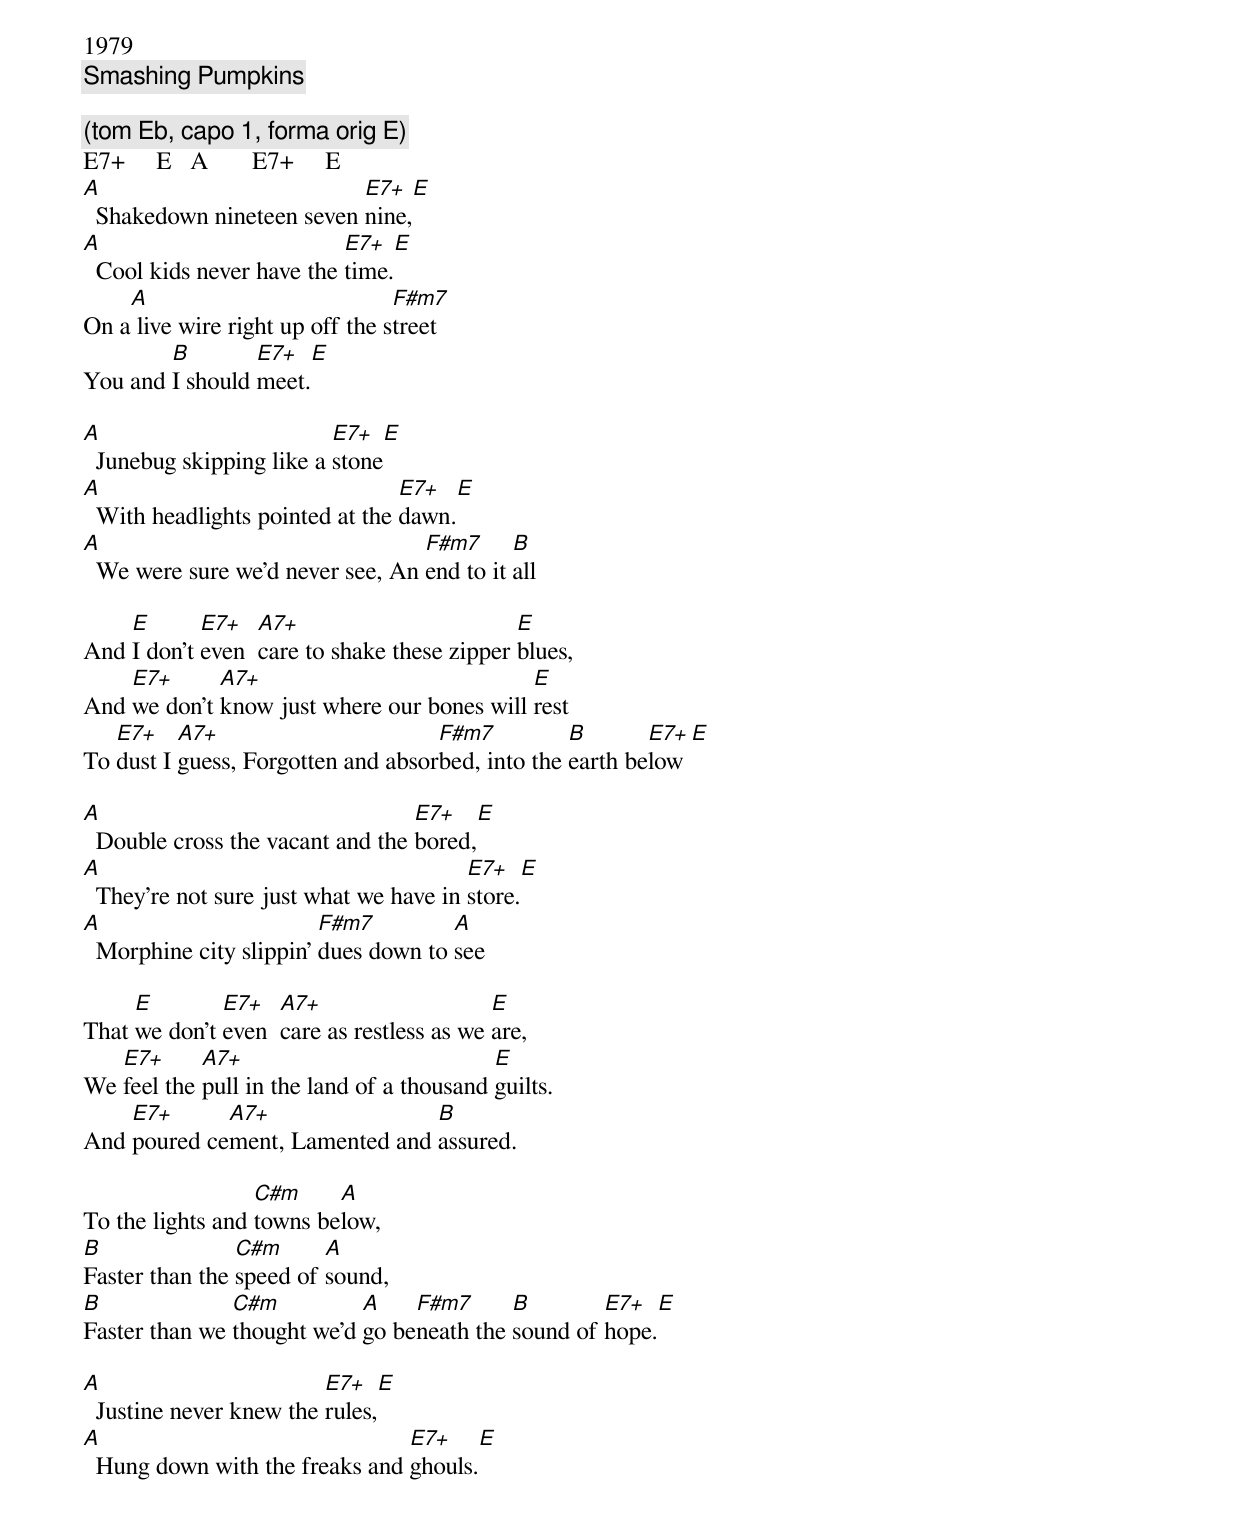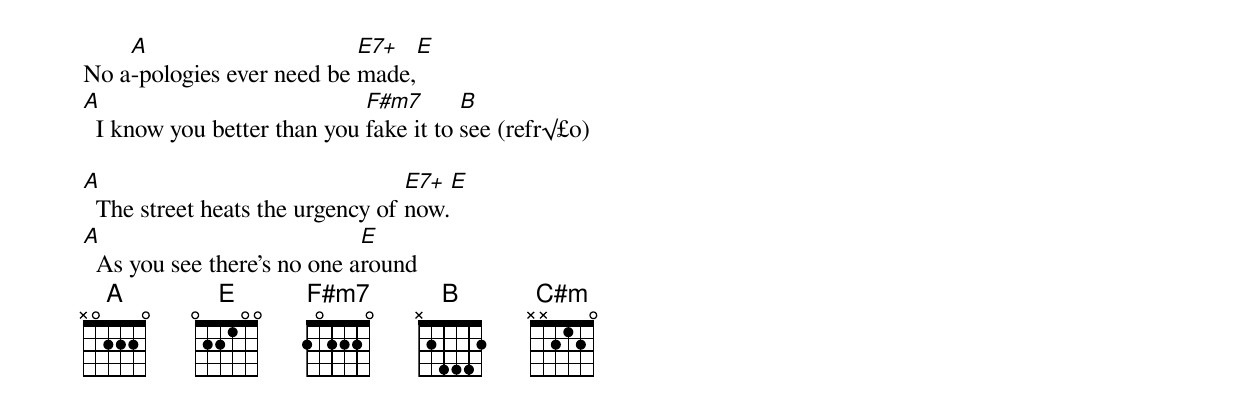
1979
Smashing Pumpkins

(tom Eb, capo 1, forma orig E)
E7+     E   A       E7+     E
A                          E7+     E
  Shakedown nineteen seven nine,
A                          E7+     E
  Cool kids never have the time.
    A                            F#m7
On a live wire right up off the street
        B        E7+     E
You and I should meet.

A                         E7+     E
  Junebug skipping like a stone
A                                E7+     E
  With headlights pointed at the dawn.
A                                 F#m7      B
  We were sure we'd never see, An end to it all

    E       E7+   A7+                        E
And I don't even  care to shake these zipper blues,
    E7+      A7+                            E
And we don't know just where our bones will rest
   E7+    A7+                       F#m7          B       E7+   E
To dust I guess, Forgotten and absorbed, into the earth below

A                                 E7+     E
  Double cross the vacant and the bored,
A                                       E7+     E
  They're not sure just what we have in store.
A                        F#m7         A
  Morphine city slippin' dues down to see

     E        E7+   A7+                    E
That we don't even  care as restless as we are,
   E7+      A7+                            E
We feel the pull in the land of a thousand guilts.
    E7+      A7+                B
And poured cement, Lamented and assured.

                  C#m     A
To the lights and towns below,
B               C#m      A
Faster than the speed of sound,
B              C#m          A    F#m7      B        E7+     E
Faster than we thought we'd go beneath the sound of hope.

A                        E7+     E
  Justine never knew the rules,
A                               E7+     E
  Hung down with the freaks and ghouls.
    A                      E7+     E
No a-pologies ever need be made,
A                            F#m7       B
  I know you better than you fake it to see (refr√£o)

A                                 E7+     E
  The street heats the urgency of now.
A                            E
  As you see there's no one around
